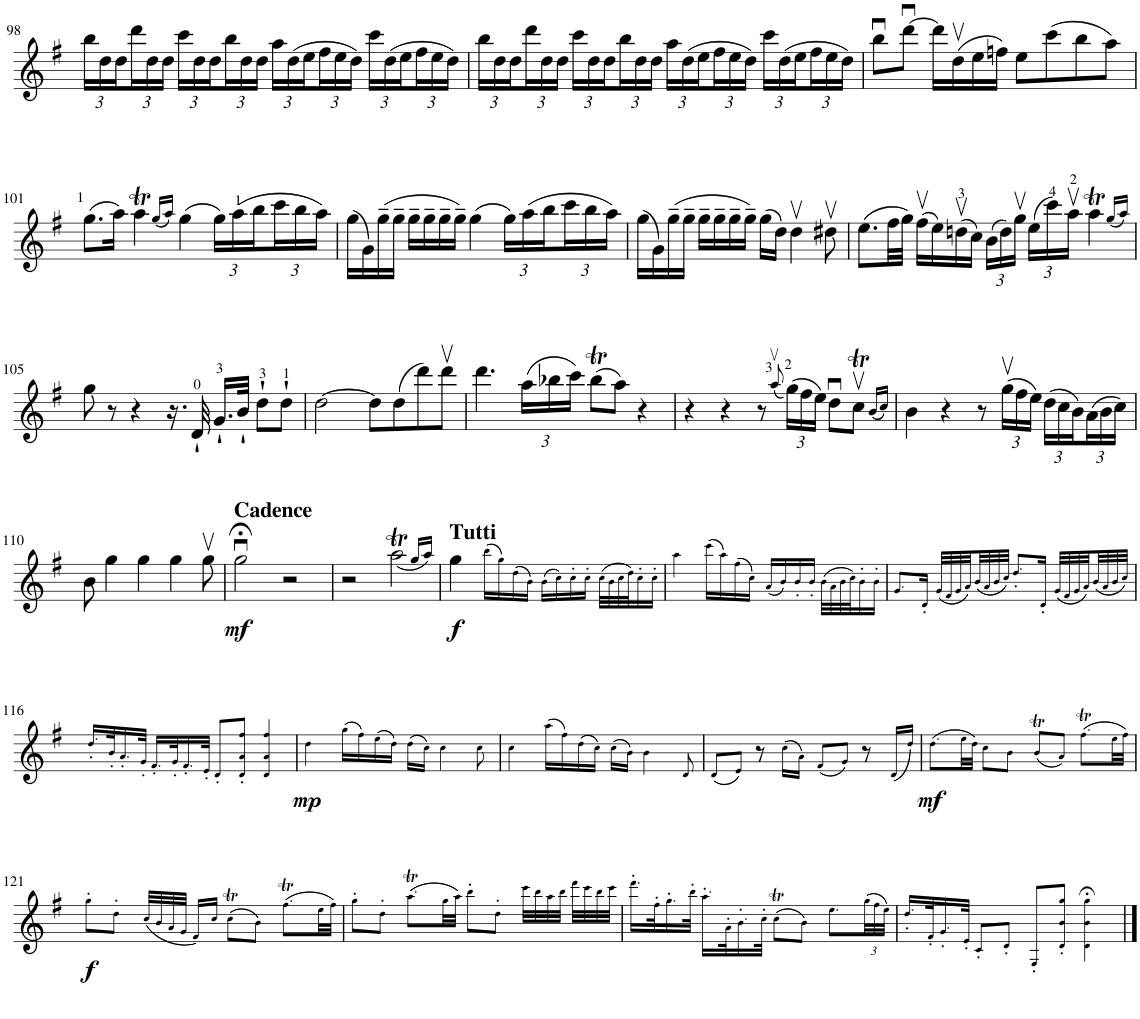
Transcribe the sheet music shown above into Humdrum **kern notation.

**kern	**dynam
*part1	*part1
*staff1	*staff1
*I"Violon	*
*I'Vln.	*
!!LO:PB:g=z
*clefG2	*
*k[f#]	*
*M4/4	*
*met(c)	*
*Xbrackettup	*
=98	=98
24bb\LL	.
24dd\	.
24dd\	.
24ddd\	.
24dd\	.
24dd\JJ	.
24ccc\LL	.
24dd\	.
24dd\	.
24bb\	.
24dd\	.
24dd\JJ	.
24aa\LL	.
(24dd\	.
24ee\	.
24ff#\	.
24ee\	.
24dd\JJ)	.
24ccc\LL	.
(24dd\	.
24ee\	.
24ff#\	.
24ee\	.
24dd\JJ)	.
=99	=99
24bb\LL	.
24dd\	.
24dd\	.
24ddd\	.
24dd\	.
24dd\JJ	.
24ccc\LL	.
24dd\	.
24dd\	.
24bb\	.
24dd\	.
24dd\JJ	.
24aa\LL	.
(24dd\	.
24ee\	.
24ff#\	.
24ee\	.
24dd\JJ)	.
24ccc\LL	.
(24dd\	.
24ee\	.
24ff#\	.
24ee\	.
24dd\JJ)	.
=100	=100
8bbu\L	.
[>8dddu\J	.
16ddd\LL]	.
(>16ddv\	.
16ee\	.
16ffn\JJ)	.
8ee\L	.
(>8ccc\	.
8bb\	.
8aa\J)	.
!!LO:LB:g=z
=101	=101
(8.gg\L	.
16aa\Jk)	.
4aaT\	.
(16qgg/LL	.
16qaa/JJ)	.
(4gg\	.
24gg\LL)	.
(24aa\	.
24bb\	.
24ccc\	.
24bb\	.
24aa\JJ)	.
=102	=102
(16gg\LL	.
16g\)	.
(16gg~\	.
16gg~\JJ	.
16gg~\LL	.
16gg~\	.
16gg~\	.
16gg~\JJ)	.
(4gg\	.
24gg\LL)	.
(24aa\	.
24bb\	.
24ccc\	.
24bb\	.
24aa\JJ)	.
=103	=103
(>16gg\LL	.
16g\)	.
(16gg~\	.
16gg~\JJ	.
16gg~\LL	.
16gg~\	.
16gg~\	.
16gg~\JJ)	.
(16gg\LL	.
16dd\JJ)	.
4ddv\	.
8dd#Xv\	.
=104	=104
(8.ee\L	.
32ff#\LL	.
32gg\JJJ)	.
(16ff#v\LL	.
16ee\)	.
(16ddnv\	.
16cc\JJ)	.
(24b\LL	.
24dd\)	.
24ggv\JJ	.
(24ee\LL	.
24ccc\)	.
24aav\JJ	.
4aaT\	.
(16qgg/LL	.
16qaa/JJ)	.
!!LO:LB:g=z
=105	=105
8gg\	.
8r	.
4r	.
16.r	.
32d`/	.
16.g`/LL	.
32b`/JJk	.
8dd`\L	.
8dd`\J	.
=106	=106
[>2dd\	.
8dd\L]	.
(>8dd\	.
8ddd\)	.
8dddv\J	.
=107	=107
4.ddd\	.
(24aa\LL	.
24bb-X\	.
24ccc\JJ)	.
(8bb-T\L	.
8aa\J)	.
4r	.
=108	=108
4r	.
4r	.
8r	.
(8qaav/	.
(24gg\LL)	.
24ff#\	.
24ee\JJ)	.
8ddu\L	.
8ccTv\J	.
(16qb/LL	.
16qcc/JJ)	.
=109	=109
4b\	.
4r	.
8r	.
(24ggv\LL	.
24ff#\	.
24ee\JJ)	.
(24dd\LL	.
24cc\	.
24b\)	.
(24a\	.
24b\	.
24cc\JJ)	.
!!LO:LB:g=z
=110	=110
8b\	.
4gg\	.
4gg\	.
4gg\	.
8ggv\	.
=111	=111
!LO:TX:a:B:t=Cadence	!
!	!LO:DY:b
2gg;<u\	mf
2r	.
=112	=112
2r	.
(<2aaT\	.
16qgg/LL	.
16qaa/JJ)	.
=113	=113
!LO:TX:a:B:t=Tutti	!
!	!LO:DY:b
4gg\	f
(16bb!\LL	.
16gg!\)	.
(16dd!\	.
16b!\JJ)	.
(16b!\LL	.
16cc!\)	.
16cc'!\	.
16cc'!\JJ	.
(32cc!\LLL	.
32b!\	.
32cc!\	.
32dd!\J)	.
16cc'!\	.
16cc'!\JJ	.
=114	=114
4aa!\	.
(16ccc!\LL	.
16aa!\)	.
(16ff#!\	.
16cc!\JJ)	.
(16a!/LL	.
16b!/)	.
16b'!/	.
16b'!/JJ	.
(32b!\LLL	.
32a!\	.
32b!\	.
32cc!\J)	.
16b'!\	.
16b'!\JJ	.
=115	=115
8.g!/L	.
16d'!/Jk	.
(32g!/LLL	.
32f#!/	.
32g!/	.
32a!/)	.
(32b!/	.
32a!/	.
32b!/	.
32cc!/JJJ)	.
8.dd'!/L	.
16d'!/Jk	.
(32g!/LLL	.
32f#!/	.
32g!/	.
32a!/)	.
(32b!/	.
32a!/	.
32b!/	.
32cc!/JJJ)	.
!!LO:LB:g=z
=116	=116
16.dd'!/LL	.
32b'!/K	.
16.a'!/	.
32g'!/JJk	.
16.f#'!/LL	.
32g'!/K	.
16.f#'!/	.
32e'!/JJk	.
8d'!/L	.
8d!/' 8a!/' 8ff#!/'J	.
4d!/ 4a!/ 4ff#!/	.
=117	=117
!	!LO:DY:b
4dd!\	mp
(16gg!\LL	.
16ff#!\)	.
(16ee!\	.
16dd!\JJ)	.
(16dd!\LL	.
16cc!\JJ)	.
4cc!\	.
8cc!\	.
=118	=118
4cc!\	.
(16aa!\LL	.
16ff#!\)	.
(16dd!\	.
16cc!\JJ)	.
(16cc!\LL	.
16b!\JJ)	.
4b!\	.
8d!/	.
=119	=119
(8d!/L	.
8e!/J)	.
8r	.
(16cc!\LL	.
16a!\JJ)	.
(8f#!/L	.
8g!/J)	.
8r	.
(16d!/LL	.
16dd!/JJ)	.
=120	=120
!	!LO:DY:b
(8.dd!\L	mf
32ee!\LL	.
32dd!\JJJ)	.
8cc!\L	.
8b!\J	.
(8bt!/L	.
8a!/J)	.
(8.ff#t!\L	.
32ee!\LL	.
32ff#!\JJJ)	.
!!LO:LB:g=z
=121	=121
!	!LO:DY:b
8gg'!\L	f
8dd'!\J	.
(32cc!/LLL	.
32b!/	.
32a!/	.
32g!/JJJ	.
16f#!/LL)	.
16cc!/JJ	.
(8ccT!\L	.
8b!\J)	.
(8.ff#t!\L	.
32ee!\LL	.
32ff#!\JJJ)	.
=122	=122
8gg'!\L	.
8dd'!\J	.
(8.aaT!\L	.
32gg!\LL	.
32aa!\JJJ)	.
8bb'!\L	.
8dd'!\J	.
32ccc!\LLL	.
32bb!\	.
32aa!\	.
32bb!\JJJ	.
32ddd!\LLL	.
32ccc!\	.
32bb!\	.
32ccc!\JJJ	.
=123	=123
16.ddd'!\LL	.
32ff#'!\K	.
16.gg'!\	.
32bb'!\JJk	.
16.aa'!\LL	.
32a'!\K	.
16.b'!\	.
32cc'!\JJk	.
(8ccT!\L	.
8b!\J)	.
8.ee!\L	.
(48gg!\LL	.
48ff#!\	.
48ee!\JJJ)	.
=124	=124
16.dd'!/LL	.
32f#'!/K	.
16.g'!/	.
32e'!/JJk	.
8c'!/L	.
8d'!/J	.
8G'!/L	.
8d!/' 8b!/' 8gg!/'J	.
4d!\;< 4b!\;< 4gg!\;<	.
==	==
*-	*-
